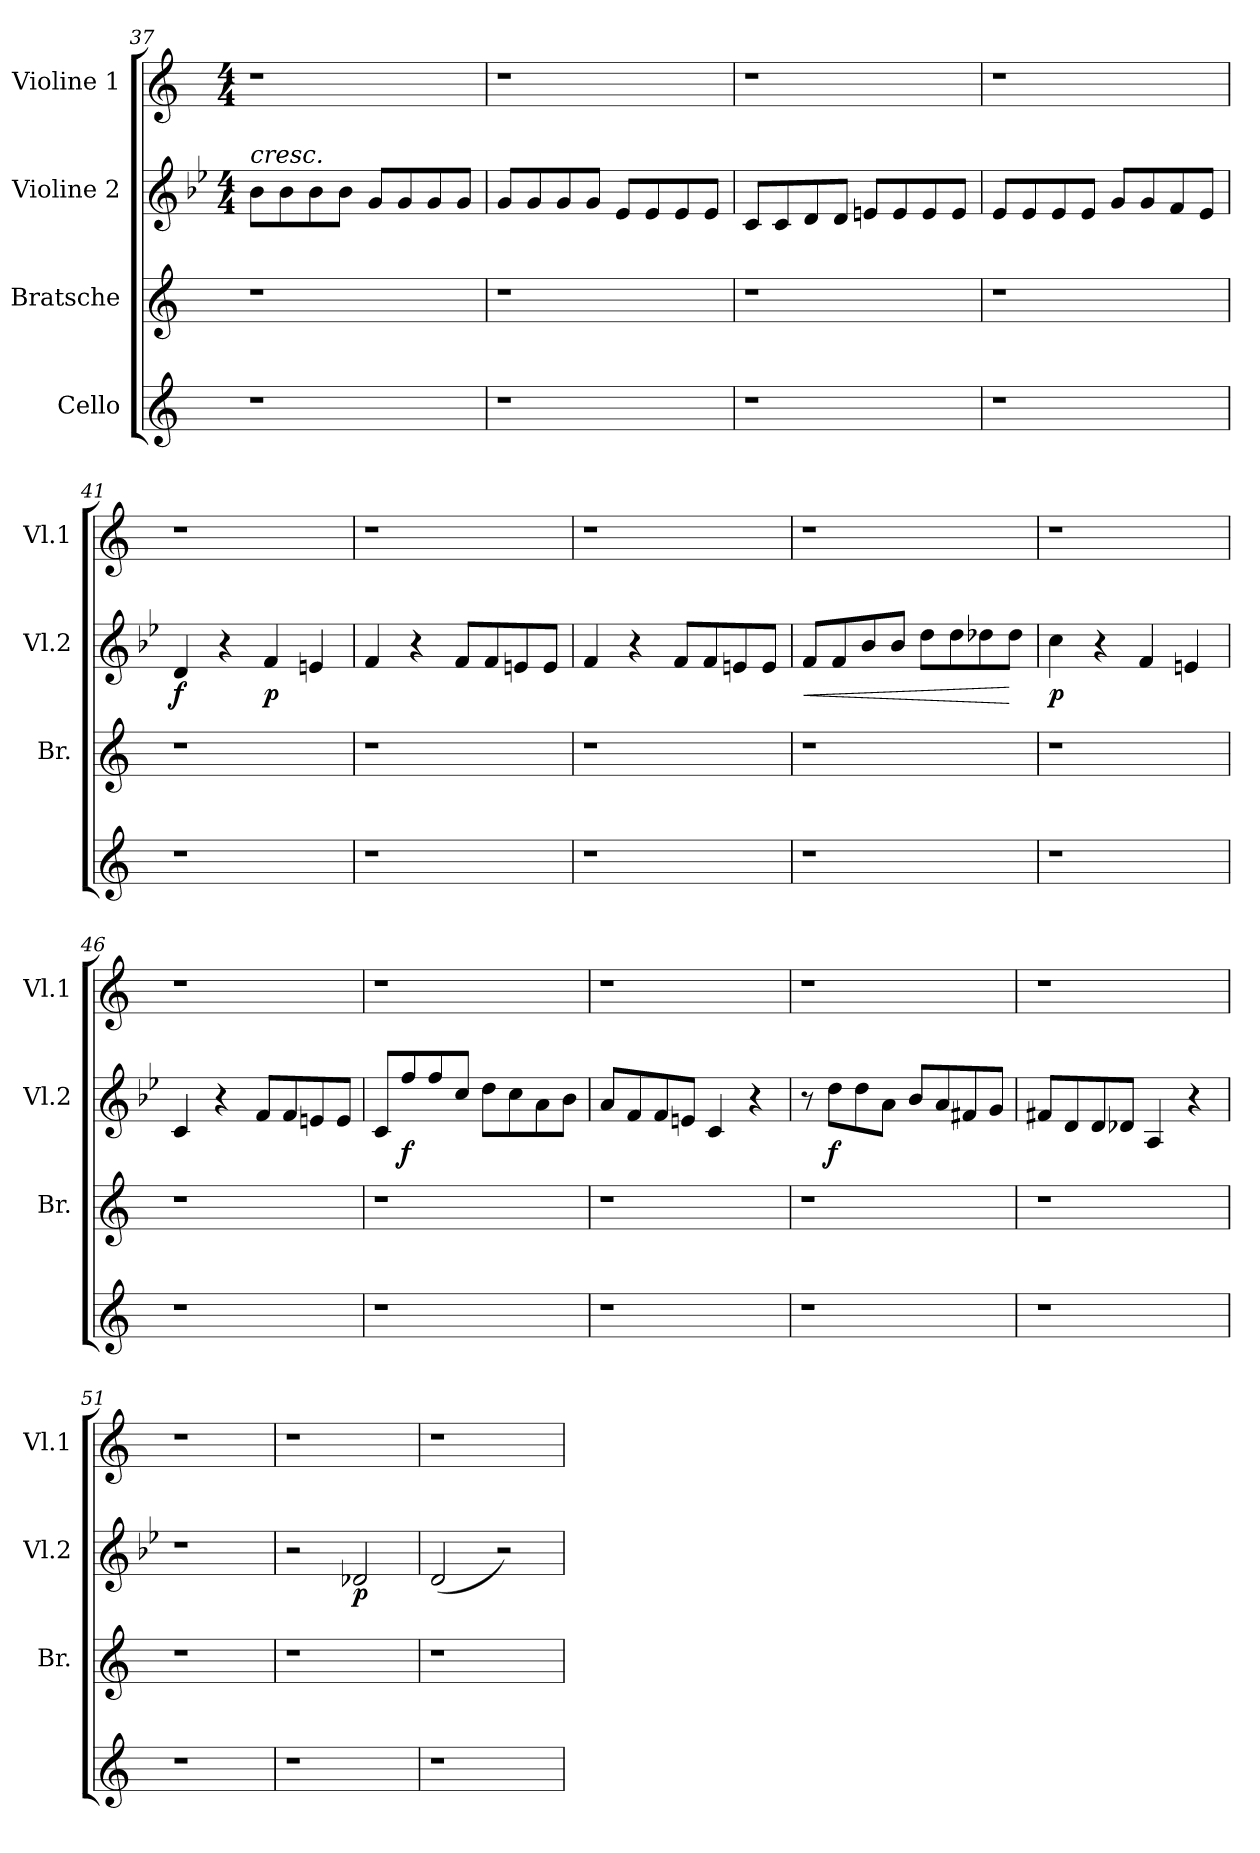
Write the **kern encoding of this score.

**kern	**kern	**kern	**dynam	**kern
*part4	*part3	*part2	*part2	*part1
*staff4	*staff3	*staff2	*staff2	*staff1
*I"Cello	*I"Bratsche	*I"Violine 2	*	*I"Violine 1
*	*I'Br.	*I'Vl.2	*	*I'Vl.1
*clefG2	*clefG2	*clefG2	*	*clefG2
*k[]	*k[]	*k[b-e-]	*	*k[]
*	*	*M4/4	*	*M4/4
=37	=37	=37	=37	=37
!	!	!LO:TX:a:i:t=cresc.	!	!
1r	1r	8b-\L	.	1r
.	.	8b-\	.	.
.	.	8b-\	.	.
.	.	8b-\J	.	.
.	.	8g/L	.	.
.	.	8g/	.	.
.	.	8g/	.	.
.	.	8g/J	.	.
!!LO:LB:g=z
=38	=38	=38	=38	=38
1r	1r	8g/L	.	1r
.	.	8g/	.	.
.	.	8g/	.	.
.	.	8g/J	.	.
.	.	8e-/L	.	.
.	.	8e-/	.	.
.	.	8e-/	.	.
.	.	8e-/J	.	.
=39	=39	=39	=39	=39
1r	1r	8c/L	.	1r
.	.	8c/	.	.
.	.	8d/	.	.
.	.	8d/J	.	.
.	.	8en/L	.	.
.	.	8e/	.	.
.	.	8e/	.	.
.	.	8e/J	.	.
=40	=40	=40	=40	=40
1r	1r	8e-/L	.	1r
.	.	8e-/	.	.
.	.	8e-/	.	.
.	.	8e-/J	.	.
.	.	8g/L	.	.
.	.	8g/	.	.
.	.	8f/	.	.
.	.	8e-/J	.	.
!!LO:LB:g=z
=41	=41	=41	=41	=41
!	!	!	!LO:DY:b	!
1r	1r	4d/	f	1r
.	.	4r	.	.
!	!	!	!LO:DY:b	!
.	.	4f/	p	.
.	.	4en/	.	.
=42	=42	=42	=42	=42
1r	1r	4f/	.	1r
.	.	4r	.	.
.	.	8f/L	.	.
.	.	8f/	.	.
.	.	8en/	.	.
.	.	8e/J	.	.
!!LO:LB:g=z
=43	=43	=43	=43	=43
1r	1r	4f/	.	1r
.	.	4r	.	.
.	.	8f/L	.	.
.	.	8f/	.	.
.	.	8en/	.	.
.	.	8e/J	.	.
=44	=44	=44	=44	=44
!	!	!	!LO:HP:b	!
1r	1r	8f/L	<	1r
.	.	8f/	.	.
.	.	8b-/	.	.
.	.	8b-/J	.	.
.	.	8dd\L	.	.
.	.	8dd\	.	.
.	.	8dd-X\	.	.
.	.	8dd-\J	[	.
=45	=45	=45	=45	=45
!	!	!	!LO:DY:b	!
1r	1r	4cc\	p	1r
.	.	4r	.	.
.	.	4f/	.	.
.	.	4en/	.	.
=46	=46	=46	=46	=46
1r	1r	4c/	.	1r
.	.	4r	.	.
.	.	8f/L	.	.
.	.	8f/	.	.
.	.	8en/	.	.
.	.	8e/J	.	.
!!LO:PB:g=z
=47	=47	=47	=47	=47
1r	1r	8c/L	.	1r
!	!	!	!LO:DY:b	!
.	.	8ff/	f	.
.	.	8ff/	.	.
.	.	8cc/J	.	.
.	.	8dd\L	.	.
.	.	8cc\	.	.
.	.	8a\	.	.
.	.	8b-\J	.	.
!!LO:LB:g=z
=48	=48	=48	=48	=48
1r	1r	8a/L	.	1r
.	.	8f/	.	.
.	.	8f/	.	.
.	.	8en/J	.	.
.	.	4c/	.	.
.	.	4r	.	.
=49	=49	=49	=49	=49
1r	1r	8r	.	1r
!	!	!	!LO:DY:b	!
.	.	8dd\L	f	.
.	.	8dd\	.	.
.	.	8a\J	.	.
.	.	8b-/L	.	.
.	.	8a/	.	.
.	.	8f#X/	.	.
.	.	8g/J	.	.
=50	=50	=50	=50	=50
1r	1r	8f#X/L	.	1r
.	.	8d/	.	.
.	.	8d/	.	.
.	.	8d-X/J	.	.
.	.	4A/	.	.
.	.	4r	.	.
=51	=51	=51	=51	=51
1r	1r	1r	.	1r
=52	=52	=52	=52	=52
1r	1r	1r	.	1r
=53	=53	=53	=53	=53
1r	1r	2r	.	1r
!	!	!	!LO:DY:b	!
.	.	2d-X/	p	.
!!LO:LB:g=z
=54	=54	=54	=54	=54
1r	1r	(2d/	.	1r
.	.	2r)	.	.
=	=	=	=	=
*-	*-	*-	*-	*-
